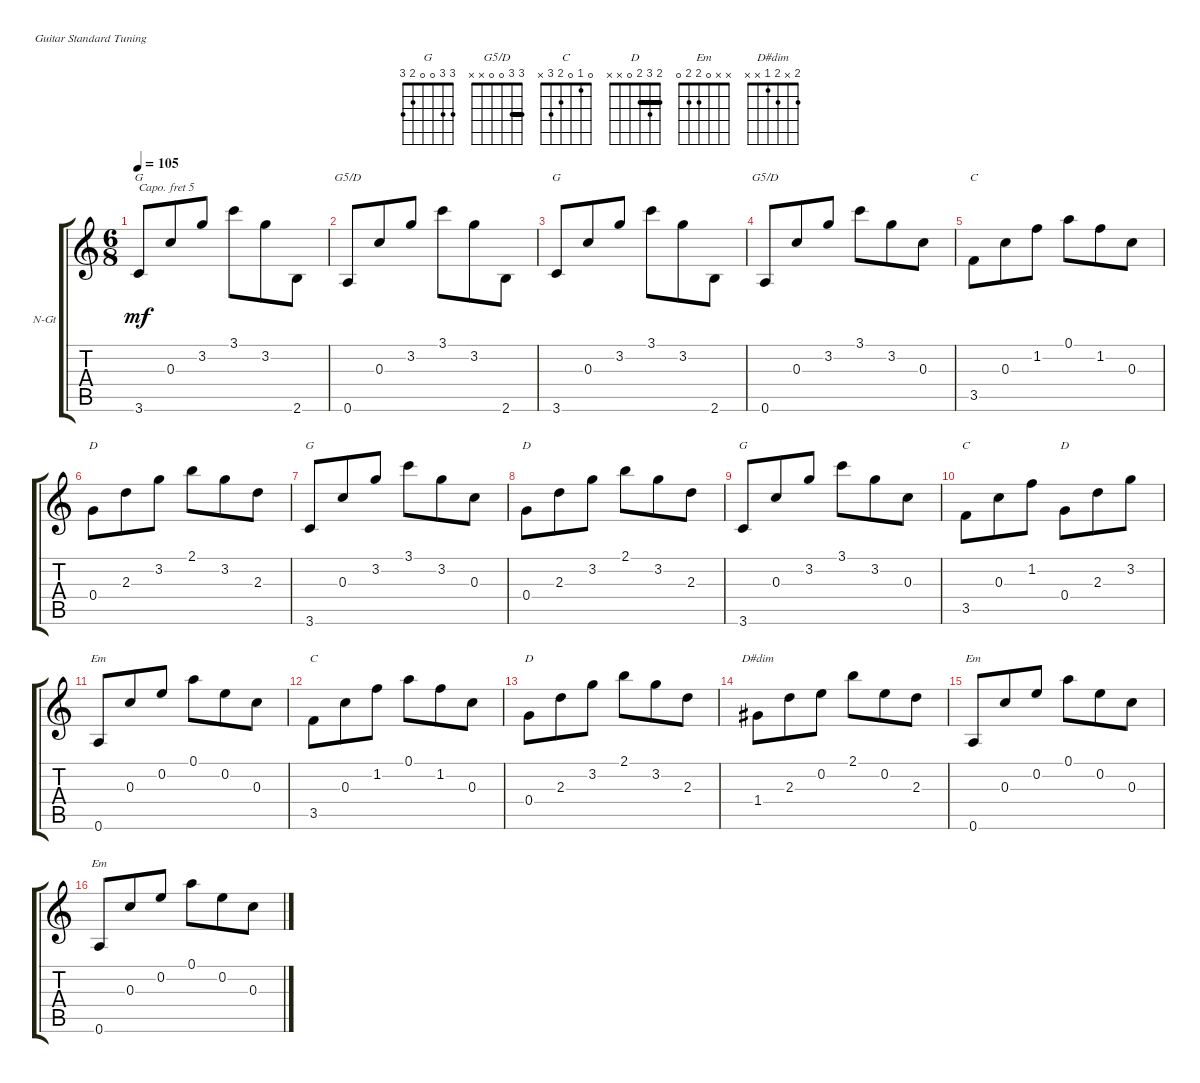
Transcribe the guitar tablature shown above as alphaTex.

\defaultSystemsLayout 4
\bracketExtendMode groupsimilarinstruments
\firstSystemTrackNameOrientation horizontal
\otherSystemsTrackNameOrientation horizontal
\track ("Nylon Guitar" "N-Gt") {instrument acousticguitarnylon}
\staff {score tabs}
\capo 5
\tuning (E4 B3 G3 D3 A2 E2)
\chord ("G" 3 3 0 0 2 3)
\chord ("G5/D" 3 3 0 0 x x) {barre 3}
\chord ("C" 0 1 0 2 3 x)
\chord ("D" 2 3 2 0 x x) {barre 2}
\chord ("Em" x x 0 2 2 0)
\chord ("D#dim" 2 x 2 1 x x)
\ts (6 8)
\tempo 105
\clef g2
\ks c
3.6.8{ch "G" dy mf instrument acousticguitarnylon} 0.3.8 3.2.8 3.1.8 3.2.8 2.6.8 |
0.6.8{ch "G5/D"} 0.3.8 3.2.8 3.1.8 3.2.8 2.6.8 |
3.6.8{ch "G"} 0.3.8 3.2.8 3.1.8 3.2.8 2.6.8 |
0.6.8{ch "G5/D"} 0.3.8 3.2.8 3.1.8 3.2.8 0.3.8 |
3.5.8{ch "C"} 0.3.8 1.2.8 0.1.8 1.2.8 0.3.8 |
0.4.8{ch "D"} 2.3.8 3.2.8 2.1.8 3.2.8 2.3.8 |
3.6.8{ch "G"} 0.3.8 3.2.8 3.1.8 3.2.8 0.3.8 |
0.4.8{ch "D"} 2.3.8 3.2.8 2.1.8 3.2.8 2.3.8 |
3.6.8{ch "G"} 0.3.8 3.2.8 3.1.8 3.2.8 0.3.8 |
3.5.8{ch "C"} 0.3.8 1.2.8 0.4.8{ch "D"} 2.3.8 3.2.8 |
0.6.8{ch "Em"} 0.3.8 0.2.8 0.1.8 0.2.8 0.3.8 |
3.5.8{ch "C"} 0.3.8 1.2.8 0.1.8 1.2.8 0.3.8 |
0.4.8{ch "D"} 2.3.8 3.2.8 2.1.8 3.2.8 2.3.8 |
1.4.8{ch "D#dim"} 2.3.8 0.2.8 2.1.8 0.2.8 2.3.8 |
0.6.8{ch "Em"} 0.3.8 0.2.8 0.1.8 0.2.8 0.3.8 |
0.6.8{ch "Em"} 0.3.8 0.2.8 0.1.8 0.2.8 0.3.8
